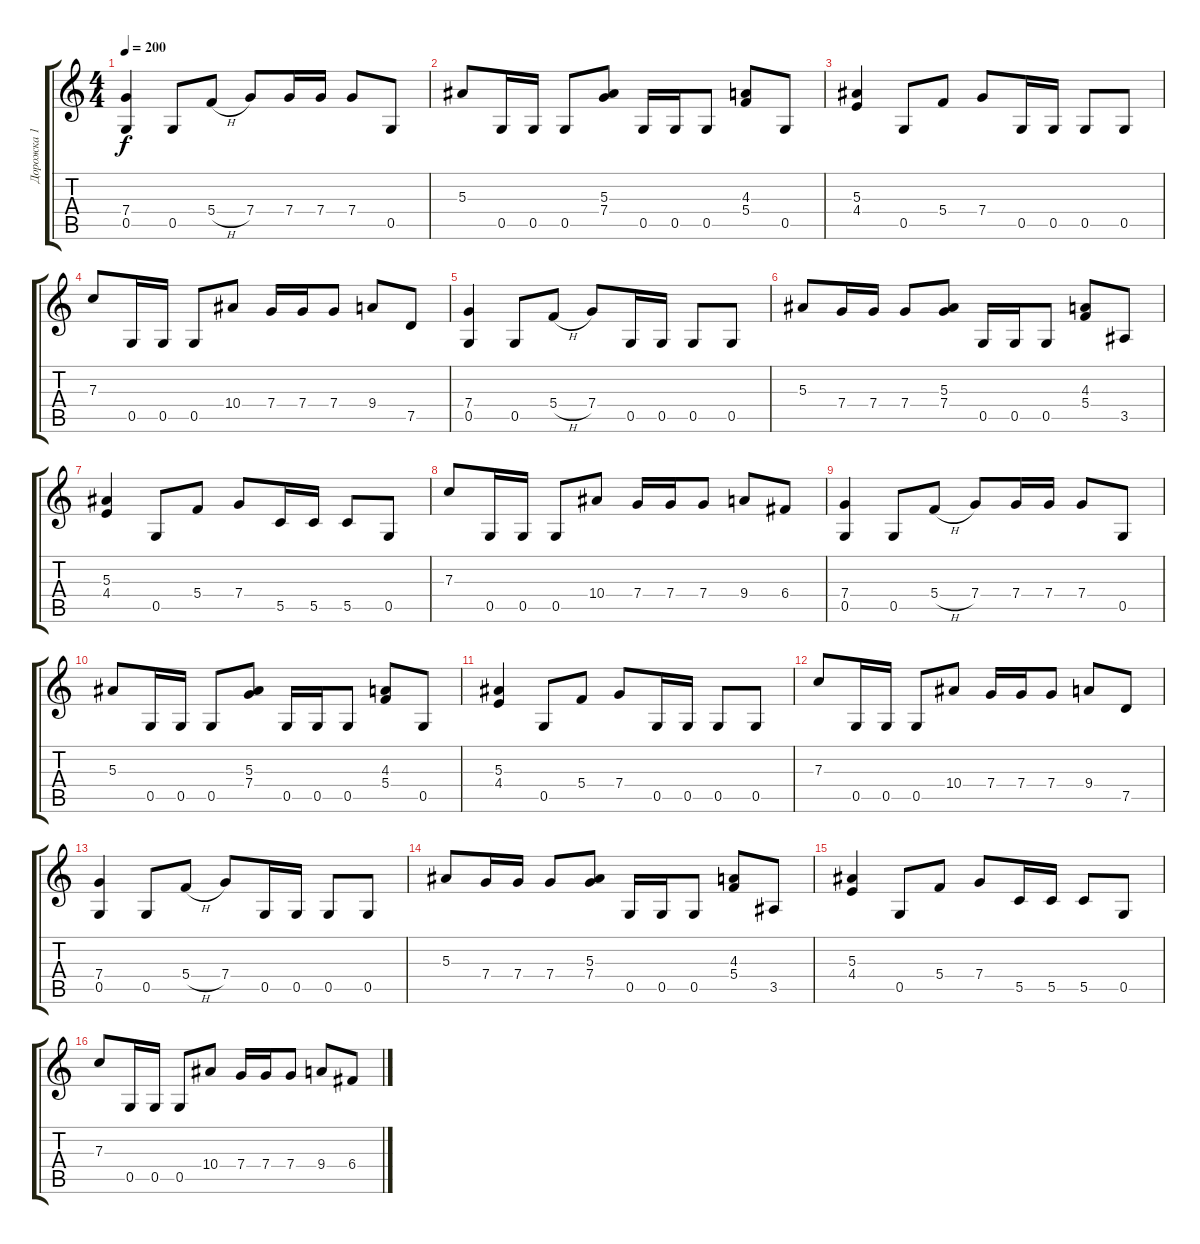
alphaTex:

\track ("Дорожка 1" "Дорожка 1") {instrument distortionguitar}
\staff {score tabs}
\tuning (D4 A3 F3 C3 G2 D2) {hide}
\ts (4 4)
\tempo 200
\clef g2
\ks c
(7.4 0.5).4{dy f} 0.5.8 5.4{h}.8 7.4.8 7.4.16 7.4.16 7.4.8 0.5.8 |
5.3.8 0.5.16 0.5.16 0.5.8 (5.3 7.4).8 0.5.16 0.5.16 0.5.8 (4.3 5.4).8 0.5.8 |
(5.3 4.4).4 0.5.8 5.4.8 7.4.8 0.5.16 0.5.16 0.5.8 0.5.8 |
7.3.8 0.5.16 0.5.16 0.5.8 10.4.8 7.4.16 7.4.16 7.4.8 9.4.8 7.5.8 |
(7.4 0.5).4 0.5.8 5.4{h}.8 7.4.8 0.5.16 0.5.16 0.5.8 0.5.8 |
5.3.8 7.4.16 7.4.16 7.4.8 (5.3 7.4).8 0.5.16 0.5.16 0.5.8 (4.3 5.4).8 3.5.8 |
(5.3 4.4).4 0.5.8 5.4.8 7.4.8 5.5.16 5.5.16 5.5.8 0.5.8 |
7.3.8 0.5.16 0.5.16 0.5.8 10.4.8 7.4.16 7.4.16 7.4.8 9.4.8 6.4.8 |
(7.4 0.5).4 0.5.8 5.4{h}.8 7.4.8 7.4.16 7.4.16 7.4.8 0.5.8 |
5.3.8 0.5.16 0.5.16 0.5.8 (5.3 7.4).8 0.5.16 0.5.16 0.5.8 (4.3 5.4).8 0.5.8 |
(5.3 4.4).4 0.5.8 5.4.8 7.4.8 0.5.16 0.5.16 0.5.8 0.5.8 |
7.3.8 0.5.16 0.5.16 0.5.8 10.4.8 7.4.16 7.4.16 7.4.8 9.4.8 7.5.8 |
(7.4 0.5).4 0.5.8 5.4{h}.8 7.4.8 0.5.16 0.5.16 0.5.8 0.5.8 |
5.3.8 7.4.16 7.4.16 7.4.8 (5.3 7.4).8 0.5.16 0.5.16 0.5.8 (4.3 5.4).8 3.5.8 |
(5.3 4.4).4 0.5.8 5.4.8 7.4.8 5.5.16 5.5.16 5.5.8 0.5.8 |
7.3.8 0.5.16 0.5.16 0.5.8 10.4.8 7.4.16 7.4.16 7.4.8 9.4.8 6.4.8
